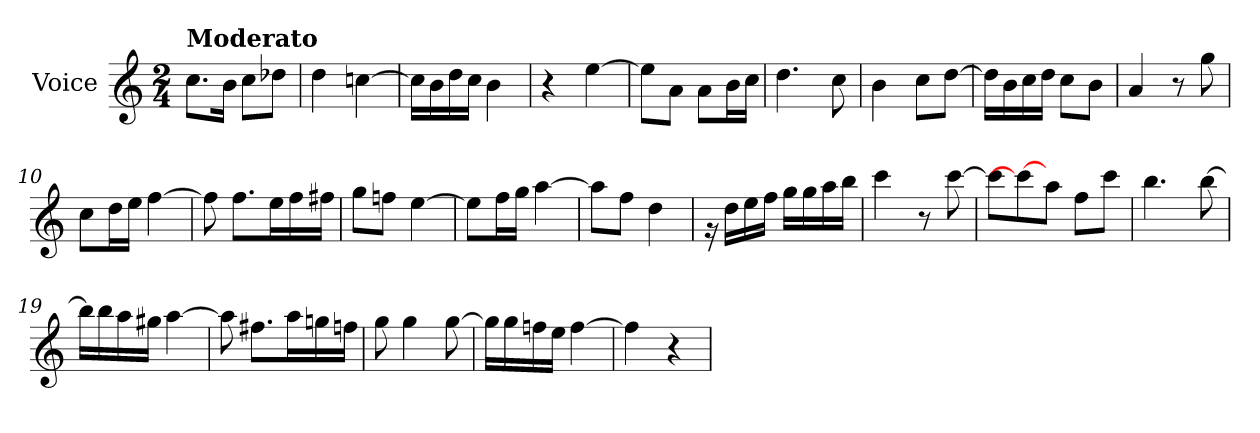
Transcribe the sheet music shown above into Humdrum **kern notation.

**kern
*part1
*staff1
*I"Voice
*I'V
*clefG2
*k[]
*C:
*M2/4
=1
!LO:TX:a:B:t=Moderato
8.cc\L
16b\Jk
8cc\L
8dd-Xi\J
=2
4dd\
[4ccn\
=3
16cc\LL]
16b\
16dd\
16cc\JJ
4b\
=4
4r
[4ee\
=5
8ee\L]
8a\J
8a\L
16b\L
16cc\JJ
=6
4.dd\
8cc\
!!LO:LB:g=z
=7
4b\
8cc\L
[8dd\J
=8
16dd\LL]
16b\
16cc\
16dd\JJ
8cc\L
8b\J
=9
4a/
8r
8gg\
=10
8cc\L
16dd\L
16ee\JJ
[4ff\
=11
8ff\]
8.ff\L
16ee\L
16ff\
16ff#X\JJ
=12
8gg\L
8ffn\J
[4ee\
!!LO:LB:g=z
=13
8ee\L]
16ff\L
16gg\JJ
[4aa\
=14
8aa\L]
8ff\J
4dd\
=15
16rg
16dd\LL
16ee\
16ff\JJ
16gg\LL
16gg\
16aa\
16bb\JJ
=16
4ccc\
8r
[8ccc\
=17
8ccc\L]
8ccc\_
8aa\J
8ff\L
8ccc\J
=18
4.bb\
[8bb\
!!LO:LB:g=z
=19
16bb\LL]
16bb\
16aa\
16gg#Xj\JJ
[4aa\
=20
8aa\]
8.ff#X\L
16aa\L
16ggn\
16ffn\JJ
=21
8gg\
4gg\
[8gg\
=22
16gg\LL]
16gg\
16ffn\
16ee\JJ
[4ff\
=23
4ff\]
4r
=
*-
